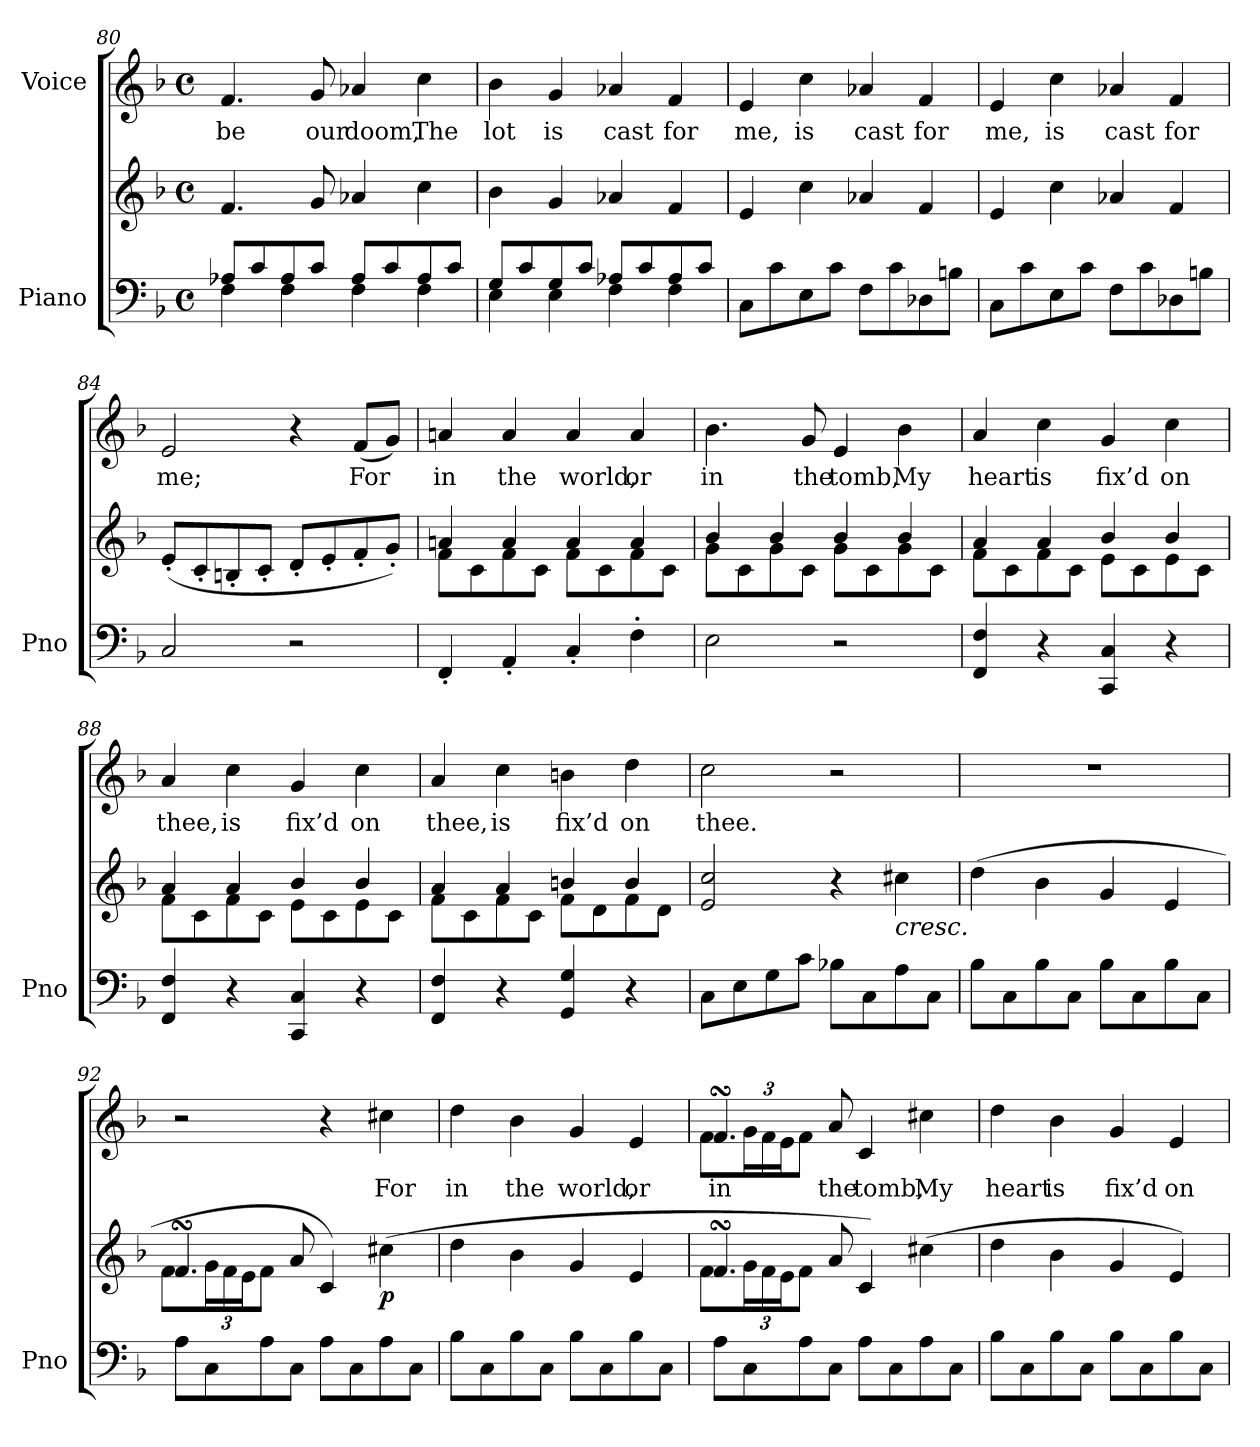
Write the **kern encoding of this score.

**kern	**kern	**dynam	**kern	**text
*part2	*part2	*part2	*part1	*part1
*staff3	*staff2	*staff2/3	*staff1	*staff1
*I"Piano	*	*	*I"Voice	*
*I'Pno	*	*	*	*
!!LO:LB:g=z
*clefF4	*clefG2	*	*clefG2	*
*k[b-]	*k[b-]	*	*k[b-]	*
*M4/4	*M4/4	*	*M4/4	*
*met(c)	*met(c)	*	*met(c)	*
=80	=80	=80	=80	=80
*^	*	*	*	*
!	!	!	!	!	!LO:LY:b
8A-X/L	4F\	4.f/	.	4.f/	be
8c/	.	.	.	.	.
8A-/	4F\	.	.	.	.
!	!	!	!	!	!LO:LY:b
8c/J	.	8g/	.	8g/	our
!	!	!	!	!	!LO:LY:b
8A-/L	4F\	4a-X/	.	4a-X/	doom,
8c/	.	.	.	.	.
!	!	!	!	!	!LO:LY:b
8A-/	4F\	4cc\	.	4cc\	The
8c/J	.	.	.	.	.
=81	=81	=81	=81	=81	=81
!	!	!	!	!	!LO:LY:b
8G/L	4E\	4b-\	.	4b-\	lot
8c/	.	.	.	.	.
!	!	!	!	!	!LO:LY:b
8G/	4E\	4g/	.	4g/	is
8c/J	.	.	.	.	.
!	!	!	!	!	!LO:LY:b
8A-X/L	4F\	4a-X/	.	4a-X/	cast
8c/	.	.	.	.	.
!	!	!	!	!	!LO:LY:b
8A-/	4F\	4f/	.	4f/	for
8c/J	.	.	.	.	.
*v	*v	*	*	*	*
=82	=82	=82	=82	=82
!	!	!	!	!LO:LY:b
8C\L	4e/	.	4e/	me,
8c\	.	.	.	.
!	!	!	!	!LO:LY:b
8E\	4cc\	.	4cc\	is
8c\J	.	.	.	.
!	!	!	!	!LO:LY:b
8F\L	4a-X/	.	4a-X/	cast
8c\	.	.	.	.
!	!	!	!	!LO:LY:b
8D-X\	4f/	.	4f/	for
8Bn\J	.	.	.	.
=83	=83	=83	=83	=83
!	!	!	!	!LO:LY:b
8C\L	4e/	.	4e/	me,
8c\	.	.	.	.
!	!	!	!	!LO:LY:b
8E\	4cc\	.	4cc\	is
8c\J	.	.	.	.
!	!	!	!	!LO:LY:b
8F\L	4a-X/	.	4a-X/	cast
8c\	.	.	.	.
!	!	!	!	!LO:LY:b
8D-X\	4f/	.	4f/	for
8Bn\J	.	.	.	.
!!LO:LB:g=z
=84	=84	=84	=84	=84
!	!	!	!	!LO:LY:b
2C/	(8e'/L	.	2e/	me;
.	8c'/	.	.	.
.	8Bn'/	.	.	.
.	8c'/J	.	.	.
2r	8d'/L	.	4r	.
.	8e'/	.	.	.
!	!	!	!	!LO:LY:b
.	8f'/	.	(8f/L	For
.	8g'/J)	.	8g/J)	.
=85	=85	=85	=85	=85
*	*^	*	*	*
!	!	!	!	!	!LO:LY:b
4FF'/	4an/	8f\L	.	4an/	in
.	.	8c\	.	.	.
!	!	!	!	!	!LO:LY:b
4AA'/	4a/	8f\	.	4a/	the
.	.	8c\J	.	.	.
!	!	!	!	!	!LO:LY:b
4C'/	4a/	8f\L	.	4a/	world,
.	.	8c\	.	.	.
!	!	!	!	!	!LO:LY:b
4F'\	4a/	8f\	.	4a/	or
.	.	8c\J	.	.	.
=86	=86	=86	=86	=86	=86
!	!	!	!	!	!LO:LY:b
2E\	4b-/	8g\L	.	4.b-\	in
.	.	8c\	.	.	.
.	4b-/	8g\	.	.	.
!	!	!	!	!	!LO:LY:b
.	.	8c\J	.	8g/	the
!	!	!	!	!	!LO:LY:b
2r	4b-/	8g\L	.	4e/	tomb,
.	.	8c\	.	.	.
!	!	!	!	!	!LO:LY:b
.	4b-/	8g\	.	4b-\	My
.	.	8c\J	.	.	.
=87	=87	=87	=87	=87	=87
!	!	!	!	!	!LO:LY:b
4FF/ 4F/	4a/	8f\L	.	4a/	heart
.	.	8c\	.	.	.
!	!	!	!	!	!LO:LY:b
4r	4a/	8f\	.	4cc\	is
.	.	8c\J	.	.	.
!	!	!	!	!	!LO:LY:b
4CC/ 4C/	4b-/	8e\L	.	4g/	fix’d
.	.	8c\	.	.	.
!	!	!	!	!	!LO:LY:b
4r	4b-/	8e\	.	4cc\	on
.	.	8c\J	.	.	.
!!LO:PB:g=z
=88	=88	=88	=88	=88	=88
!	!	!	!	!	!LO:LY:b
4FF/ 4F/	4a/	8f\L	.	4a/	thee,
.	.	8c\	.	.	.
!	!	!	!	!	!LO:LY:b
4r	4a/	8f\	.	4cc\	is
.	.	8c\J	.	.	.
!	!	!	!	!	!LO:LY:b
4CC/ 4C/	4b-/	8e\L	.	4g/	fix’d
.	.	8c\	.	.	.
!	!	!	!	!	!LO:LY:b
4r	4b-/	8e\	.	4cc\	on
.	.	8c\J	.	.	.
=89	=89	=89	=89	=89	=89
!	!	!	!	!	!LO:LY:b
4FF/ 4F/	4a/	8f\L	.	4a/	thee,
.	.	8c\	.	.	.
!	!	!	!	!	!LO:LY:b
4r	4a/	8f\	.	4cc\	is
.	.	8c\J	.	.	.
!	!	!	!	!	!LO:LY:b
4GG/ 4G/	4bn/	8f\L	.	4bn\	fix’d
.	.	8d\	.	.	.
!	!	!	!	!	!LO:LY:b
4r	4b/	8f\	.	4dd\	on
.	.	8d\J	.	.	.
=90	=90	=90	=90	=90	=90
!	!	!	!	!	!LO:LY:b
*	*v	*v	*	*	*
8C\L	2e/ 2cc/	.	2cc\	thee.
8E\	.	.	.	.
8G\	.	.	.	.
8c\J	.	.	.	.
8B-X\L	4r	.	2r	.
8C\	.	.	.	.
!	!LO:TX:b:i:t=cresc.	!	!	!
8A\	4cc#X\	.	.	.
8C\J	.	.	.	.
=91	=91	=91	=91	=91
8B-\L	(4dd\	.	1r	.
8C\	.	.	.	.
8B-\	4b-\	.	.	.
8C\J	.	.	.	.
8B-\L	4g/	.	.	.
8C\	.	.	.	.
8B-\	4e/	.	.	.
8C\J	.	.	.	.
!!LO:LB:g=z
=92	=92	=92	=92	=92
*	*^	*	*	*
!	!LO:N:head=solid	!LO:N:head=solid	!	!	!
8A\L	4.fsSSs/	8f!L	.	2r	.
*	*	*Xbrackettup	*	*	*
8C\	.	24g!L	.	.	.
.	.	24f!	.	.	.
.	.	24e!J	.	.	.
8A\	.	8f!J	.	.	.
8C\J	8a/	2ryy	.	.	.
8A\L	4c/)	.	.	4r	.
8C\	.	.	.	.	.
!	!	!	!LO:DY:b	!	!LO:LY:b
8A\	(4cc#X\	.	p	4cc#X\	For
8C\J	.	8ryy	.	.	.
=93	=93	=93	=93	=93	=93
!	!	!	!	!	!LO:LY:b
*	*v	*v	*	*	*
8B-\L	4dd\	.	4dd\	in
8C\	.	.	.	.
!	!	!	!	!LO:LY:b
8B-\	4b-\	.	4b-\	the
8C\J	.	.	.	.
!	!	!	!	!LO:LY:b
8B-\L	4g/	.	4g/	world,
8C\	.	.	.	.
!	!	!	!	!LO:LY:b
8B-\	4e/	.	4e/	or
8C\J	.	.	.	.
=94	=94	=94	=94	=94
*	*^	*	*^	*
!	!LO:N:head=solid	!LO:N:head=solid	!	!	!LO:N:head=solid	!LO:LY:b
8A\L	4.fsSSs/	8f!L	.	4.fsSSs/	8f!L	in
*	*	*	*	*	*Xbrackettup	*
8C\	.	24g!L	.	.	24g!L	.
.	.	24f!	.	.	24f!	.
.	.	24e!J	.	.	24e!J	.
8A\	.	8f!J	.	.	8f!J	.
!	!	!	!	!	!	!LO:LY:b
8C\J	8a/	2ryy	.	8a/	2ryy	the
!	!	!	!	!	!	!LO:LY:b
8A\L	4c/)	.	.	4c/	.	tomb,
8C\	.	.	.	.	.	.
!	!	!	!	!	!	!LO:LY:b
8A\	(4cc#X\	.	.	4cc#X\	.	My
8C\J	.	8ryy	.	.	8ryy	.
!!LO:LB:g=z
=95	=95	=95	=95	=95	=95	=95
!	!	!	!	!	!	!LO:LY:b
*	*v	*v	*	*	*	*
*	*	*	*v	*v	*
8B-\L	4dd\	.	4dd\	heart
8C\	.	.	.	.
!	!	!	!	!LO:LY:b
8B-\	4b-\	.	4b-\	is
8C\J	.	.	.	.
!	!	!	!	!LO:LY:b
8B-\L	4g/	.	4g/	fix’d
8C\	.	.	.	.
!	!	!	!	!LO:LY:b
8B-\	4e/)	.	4e/	on
8C\J	.	.	.	.
=	=	=	=	=
*-	*-	*-	*-	*-
